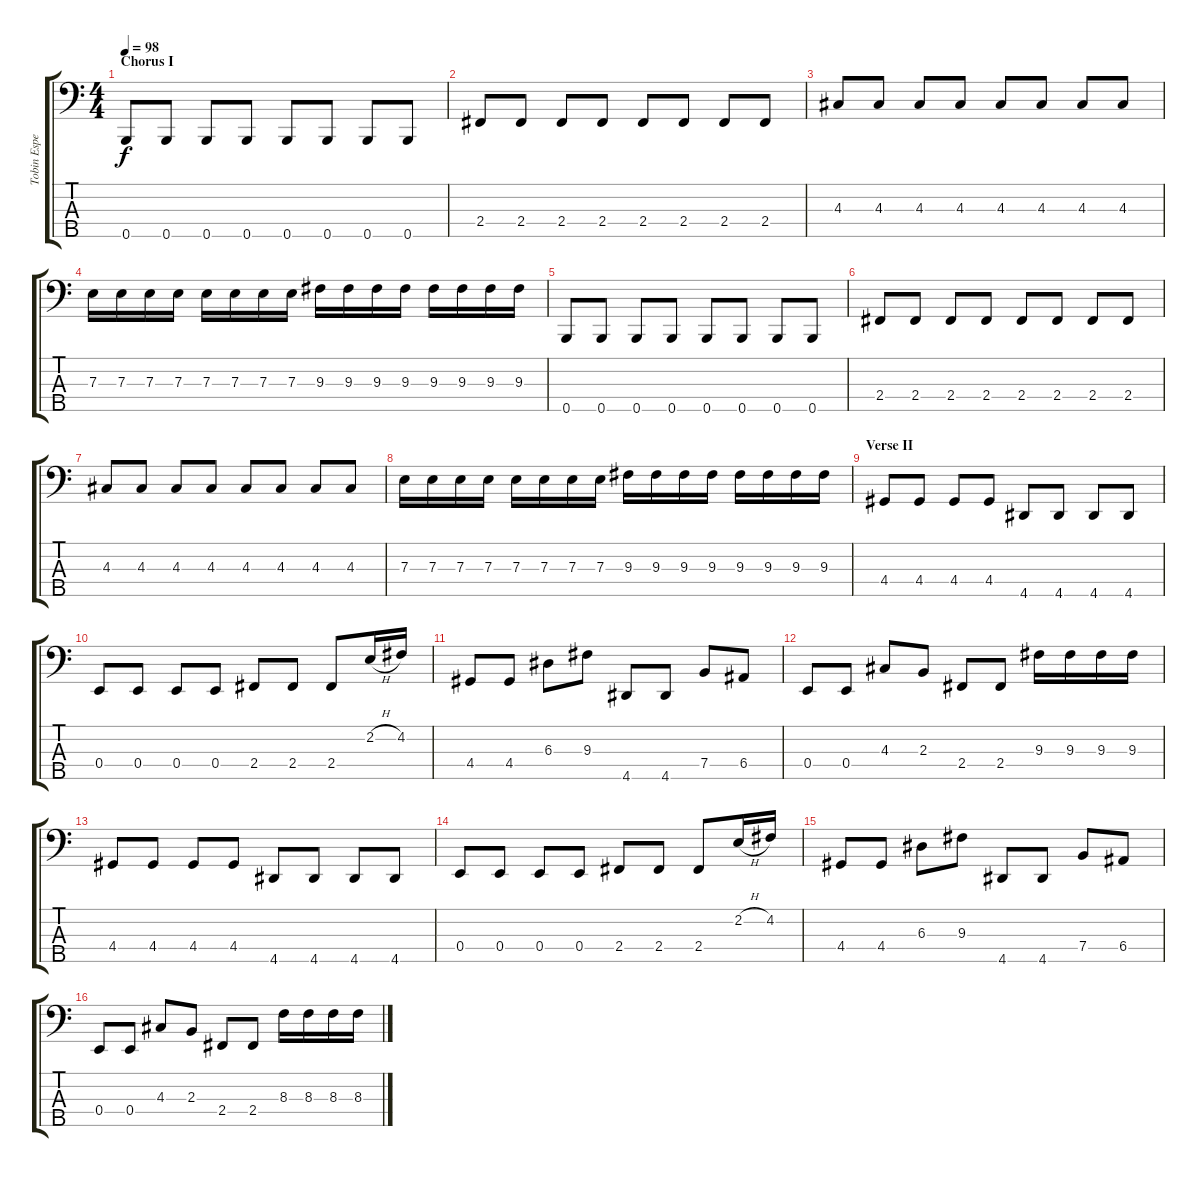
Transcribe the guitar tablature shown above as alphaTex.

\track ("Tobin Esperance - Bass" "Tobin Espe") {instrument electricbassfinger}
\staff {score tabs}
\tuning (G2 D2 A1 E1 B0) {hide}
\ts (4 4)
\section ("" "Chorus I")
\tempo 98
\clef f4
\ks c
0.5.8{dy f} 0.5.8 0.5.8 0.5.8 0.5.8 0.5.8 0.5.8 0.5.8 |
2.4.8 2.4.8 2.4.8 2.4.8 2.4.8 2.4.8 2.4.8 2.4.8 |
4.3.8 4.3.8 4.3.8 4.3.8 4.3.8 4.3.8 4.3.8 4.3.8 |
7.3.16 7.3.16 7.3.16 7.3.16 7.3.16 7.3.16 7.3.16 7.3.16 9.3.16 9.3.16 9.3.16 9.3.16 9.3.16 9.3.16 9.3.16 9.3.16 |
0.5.8 0.5.8 0.5.8 0.5.8 0.5.8 0.5.8 0.5.8 0.5.8 |
2.4.8 2.4.8 2.4.8 2.4.8 2.4.8 2.4.8 2.4.8 2.4.8 |
4.3.8 4.3.8 4.3.8 4.3.8 4.3.8 4.3.8 4.3.8 4.3.8 |
7.3.16 7.3.16 7.3.16 7.3.16 7.3.16 7.3.16 7.3.16 7.3.16 9.3.16 9.3.16 9.3.16 9.3.16 9.3.16 9.3.16 9.3.16 9.3.16 |
\section ("" "Verse II")
4.4.8 4.4.8 4.4.8 4.4.8 4.5.8 4.5.8 4.5.8 4.5.8 |
0.4.8 0.4.8 0.4.8 0.4.8 2.4.8 2.4.8 2.4.8 2.2{h}.16 4.2.16 |
4.4.8 4.4.8 6.3.8 9.3.8 4.5.8 4.5.8 7.4.8 6.4.8 |
0.4.8 0.4.8 4.3.8 2.3.8 2.4.8 2.4.8 9.3.16 9.3.16 9.3.16 9.3.16 |
4.4.8 4.4.8 4.4.8 4.4.8 4.5.8 4.5.8 4.5.8 4.5.8 |
0.4.8 0.4.8 0.4.8 0.4.8 2.4.8 2.4.8 2.4.8 2.2{h}.16 4.2.16 |
4.4.8 4.4.8 6.3.8 9.3.8 4.5.8 4.5.8 7.4.8 6.4.8 |
0.4.8 0.4.8 4.3.8 2.3.8 2.4.8 2.4.8 8.3.16 8.3.16 8.3.16 8.3.16
